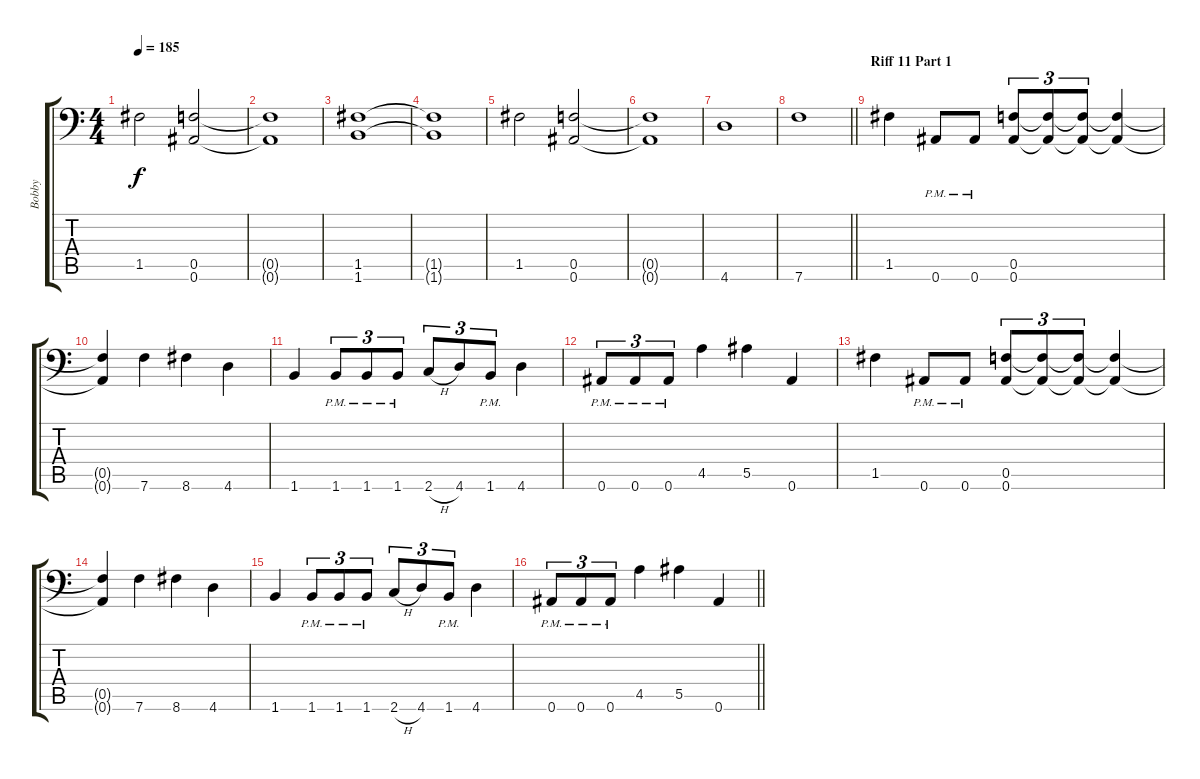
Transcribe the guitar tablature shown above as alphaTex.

\track ("Bobby" "Bobby") {instrument distortionguitar}
\staff {score tabs}
\tuning (C4 G3 Eb3 Bb2 F2 Bb1) {hide}
\ts (4 4)
\tempo 185
\clef f4
\ks c
1.5.2{dy f} (0.5 0.6).2 |
(0.5{t} 0.6{t}).1 |
(1.5 1.6).1 |
(1.5{t} 1.6{t}).1 |
1.5.2 (0.5 0.6).2 |
(0.5{t} 0.6{t}).1 |
4.6.1 |
\barLineRight lightlight
7.6.1 |
\section ("" "Riff 11 Part 1")
1.5.4 0.6{pm}.8 0.6{pm}.8 (0.5 0.6).8{tu (3 2)} (0.5{t} 0.6{t}).8{tu (3 2)} (0.5{t} 0.6{t}).8{tu (3 2)} (0.5{t} 0.6{t}).4 |
(0.5{t} 0.6{t}).4 7.6.4 8.6.4 4.6.4 |
1.6.4 1.6{pm}.8{tu (3 2)} 1.6{pm}.8{tu (3 2)} 1.6{pm}.8{tu (3 2)} 2.6{h}.8{tu (3 2)} 4.6.8{tu (3 2)} 1.6{pm}.8{tu (3 2)} 4.6.4 |
0.6{pm}.8{tu (3 2)} 0.6{pm}.8{tu (3 2)} 0.6{pm}.8{tu (3 2)} 4.5.4 5.5.4 0.6.4 |
1.5.4 0.6{pm}.8 0.6{pm}.8 (0.5 0.6).8{tu (3 2)} (0.5{t} 0.6{t}).8{tu (3 2)} (0.5{t} 0.6{t}).8{tu (3 2)} (0.5{t} 0.6{t}).4 |
(0.5{t} 0.6{t}).4 7.6.4 8.6.4 4.6.4 |
1.6.4 1.6{pm}.8{tu (3 2)} 1.6{pm}.8{tu (3 2)} 1.6{pm}.8{tu (3 2)} 2.6{h}.8{tu (3 2)} 4.6.8{tu (3 2)} 1.6{pm}.8{tu (3 2)} 4.6.4 |
\barLineRight lightlight
0.6{pm}.8{tu (3 2)} 0.6{pm}.8{tu (3 2)} 0.6{pm}.8{tu (3 2)} 4.5.4 5.5.4 0.6.4
